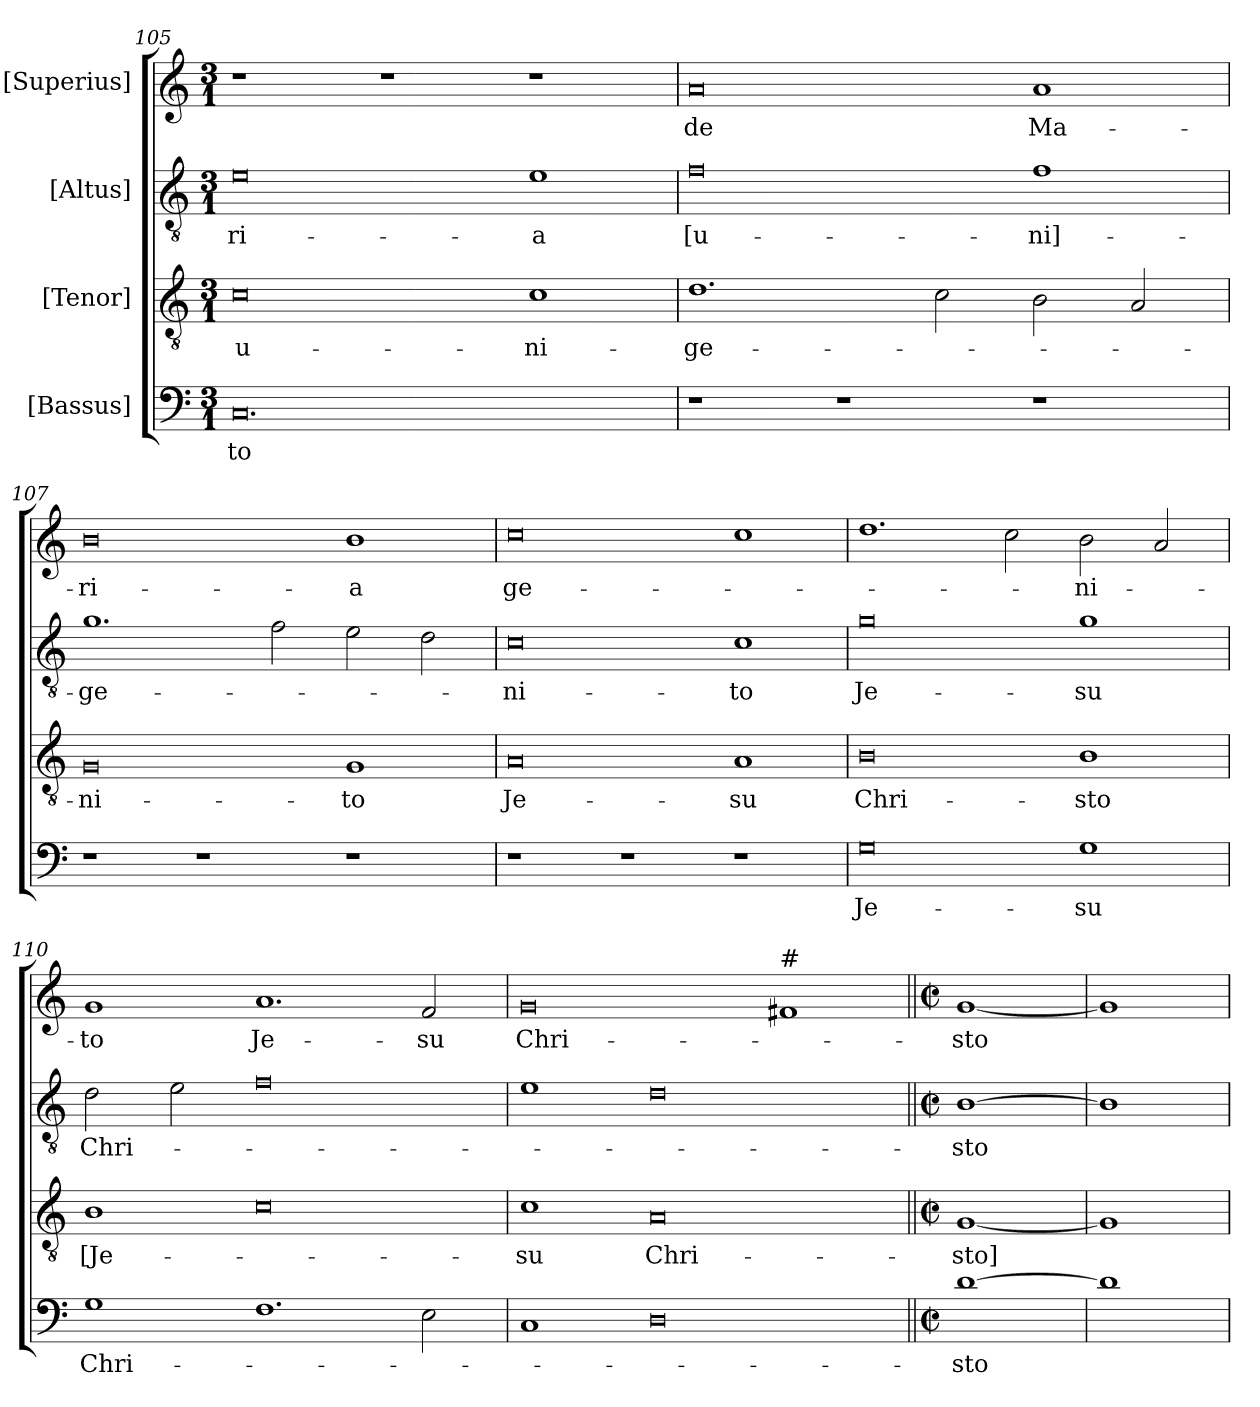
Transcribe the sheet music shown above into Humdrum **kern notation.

**kern	**text	**kern	**text	**kern	**text	**kern	**text
*part4	*part4	*part3	*part3	*part2	*part2	*part1	*part1
*staff4	*staff4	*staff3	*staff3	*staff2	*staff2	*staff1	*staff1
*I"[Bassus]	*	*I"[Tenor]	*	*I"[Altus]	*	*I"[Superius]	*
!!LO:LB:g=z
*clefF4	*	*clefGv2	*	*clefGv2	*	*clefG2	*
*	*	*ITrd7c12	*	*ITrd7c12	*	*	*
*k[]	*	*k[]	*	*k[]	*	*k[]	*
*C:	*	*C:	*	*C:	*	*C:	*
*M3/1	*	*M3/1	*	*M3/1	*	*M3/1	*
=105	=105	=105	=105	=105	=105	=105	=105
!	!LO:LY:b:color=#000000	!	!	!	!	!	!
!	!	!	!LO:LY:b:color=#000000	!	!	!	!
!	!	!	!	!	!LO:LY:b:color=#000000	!	!
0.Ci	-to	0Ci	u-	0Ei	-ri-	1r	.
.	.	.	.	.	.	1r	.
!	!	!	!LO:LY:b:color=#000000	!	!	!	!
!	!	!	!	!	!LO:LY:b:color=#000000	!	!
.	.	1Ci	-ni-	1Ei	-a	1r	.
=106	=106	=106	=106	=106	=106	=106	=106
!	!	!	!LO:LY:b:color=#000000	!	!	!	!
!	!	!	!	!	!LO:LY:b:color=#000000	!	!
!	!	!	!	!	!	!	!LO:LY:b:color=#000000
1r	.	1.Di	-ge-	0Fi	[u-	0ai	de
1r	.	.	.	.	.	.	.
.	.	2Ci\	.	.	.	.	.
!	!	!	!	!	!LO:LY:b:color=#000000	!	!
!	!	!	!	!	!	!	!LO:LY:b:color=#000000
1r	.	2BBi\	.	1Fi	-ni]-	1ai	Ma-
.	.	2AAi/	.	.	.	.	.
=107	=107	=107	=107	=107	=107	=107	=107
!	!	!	!LO:LY:b:color=#000000	!	!	!	!
!	!	!	!	!	!LO:LY:b:color=#000000	!	!
!	!	!	!	!	!	!	!LO:LY:b:color=#000000
1r	.	0GGi	-ni-	1.Gi	-ge-	0bi	-ri-
1r	.	.	.	.	.	.	.
.	.	.	.	2Fi\	.	.	.
!	!	!	!LO:LY:b:color=#000000	!	!	!	!
!	!	!	!	!	!	!	!LO:LY:b:color=#000000
1r	.	1GGi	-to	2Ei\	.	1bi	-a
.	.	.	.	2Di\	.	.	.
=108	=108	=108	=108	=108	=108	=108	=108
!	!	!	!LO:LY:b:color=#000000	!	!	!	!
!	!	!	!	!	!LO:LY:b:color=#000000	!	!
!	!	!	!	!	!	!	!LO:LY:b:color=#000000
1r	.	0AAi	Je-	0Ci	-ni-	0cci	ge-
1r	.	.	.	.	.	.	.
!	!	!	!LO:LY:b:color=#000000	!	!	!	!
!	!	!	!	!	!LO:LY:b:color=#000000	!	!
1r	.	1AAi	-su	1Ci	-to	1cci	.
=109	=109	=109	=109	=109	=109	=109	=109
!	!LO:LY:b:color=#000000	!	!	!	!	!	!
!	!	!	!LO:LY:b:color=#000000	!	!	!	!
!	!	!	!	!	!LO:LY:b:color=#000000	!	!
0Gi	Je-	0BBi	Chri-	0Gi	Je-	1.ddi	.
.	.	.	.	.	.	2cci\	.
!	!LO:LY:b:color=#000000	!	!	!	!	!	!
!	!	!	!LO:LY:b:color=#000000	!	!	!	!
!	!	!	!	!	!LO:LY:b:color=#000000	!	!
!	!	!	!	!	!	!	!LO:LY:b:color=#000000
1Gi	-su	1BBi	-sto	1Gi	-su	2bi\	-ni-
.	.	.	.	.	.	2ai/	.
=110	=110	=110	=110	=110	=110	=110	=110
!	!LO:LY:b:color=#000000	!	!	!	!	!	!
!	!	!	!LO:LY:b:color=#000000	!	!	!	!
!	!	!	!	!	!LO:LY:b:color=#000000	!	!
!	!	!	!	!	!	!	!LO:LY:b:color=#000000
1Gi	Chri-	1BBi	[Je-	2Di\	Chri-	1gi	-to
.	.	.	.	2Ei\	.	.	.
!	!	!	!	!	!	!	!LO:LY:b:color=#000000
1.Fi	.	0Ci	.	0Fi	.	1.ai	Je-
!	!	!	!	!	!	!	!LO:LY:b:color=#000000
2Ei\	.	.	.	.	.	2fi/	-su
=111	=111	=111	=111	=111	=111	=111	=111
!	!	!	!LO:LY:b:color=#000000	!	!	!	!
!	!	!	!	!	!	!	!LO:LY:b:color=#000000
1Ci	.	1Ci	-su	1Ei	.	0gi	Chri-
!	!	!	!LO:LY:b:color=#000000	!	!	!	!
0Di	.	0AAi	Chri-	0Di	.	.	.
!	!	!	!	!	!	!LO:TX:a:t=#	!
.	.	.	.	.	.	1f#i	.
!!LO:LB:g=z
=112||	=112||	=112||	=112||	=112||	=112||	=112||	=112||
*M2/2	*	*M2/2	*	*M2/2	*	*M2/2	*
*met(c|)	*	*met(c|)	*	*met(c|)	*	*met(c|)	*
!	!LO:LY:b:color=#000000	!	!	!	!	!	!
!	!	!	!LO:LY:b:color=#000000	!	!	!	!
!	!	!	!	!	!LO:LY:b:color=#000000	!	!
!	!	!	!	!	!	!	!LO:LY:b:color=#000000
[1di	-sto	[1GGi	-sto]	[1BBi	-sto	[1gi	-sto
=113	=113	=113	=113	=113	=113	=113	=113
1di]	.	1GGi]	.	1BBi]	.	1gi]	.
=	=	=	=	=	=	=	=
*-	*-	*-	*-	*-	*-	*-	*-
